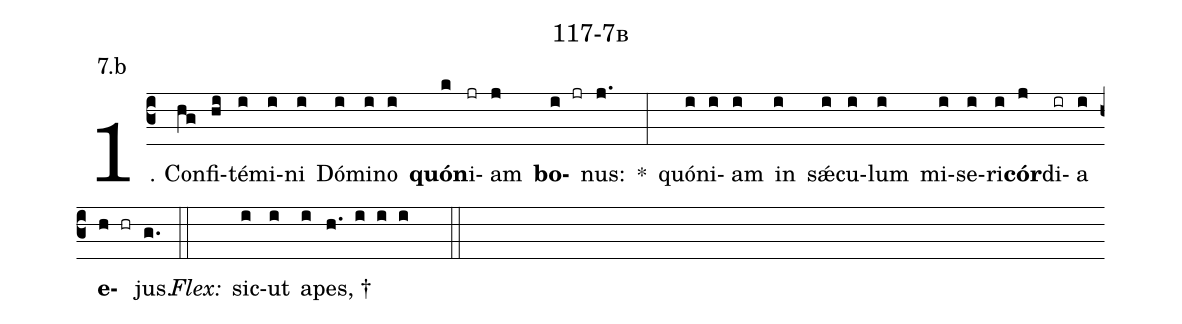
name: 117-7b;
annotation: 7.b;
%%
(c3)1. Con(hg)fi(hi)té(i)mi(i)ni(i) Dó(i)mi(i)no(i) <b>quón</b>(k)i(jr)am(j) <b>bo</b>(i jr)nus:(j.) *(:) quón(i)i(i)am(i) in(i) sǽ(i)cu(i)lum(i) mi(i)se(i)ri(i)<b>cór</b>(j)di(ir)a(i) <b>e</b>(h hr)jus.(g.) (::)
<i>Flex:</i>()  sic(i)ut(i) a(i)pes, †(h. i i i  ::)
